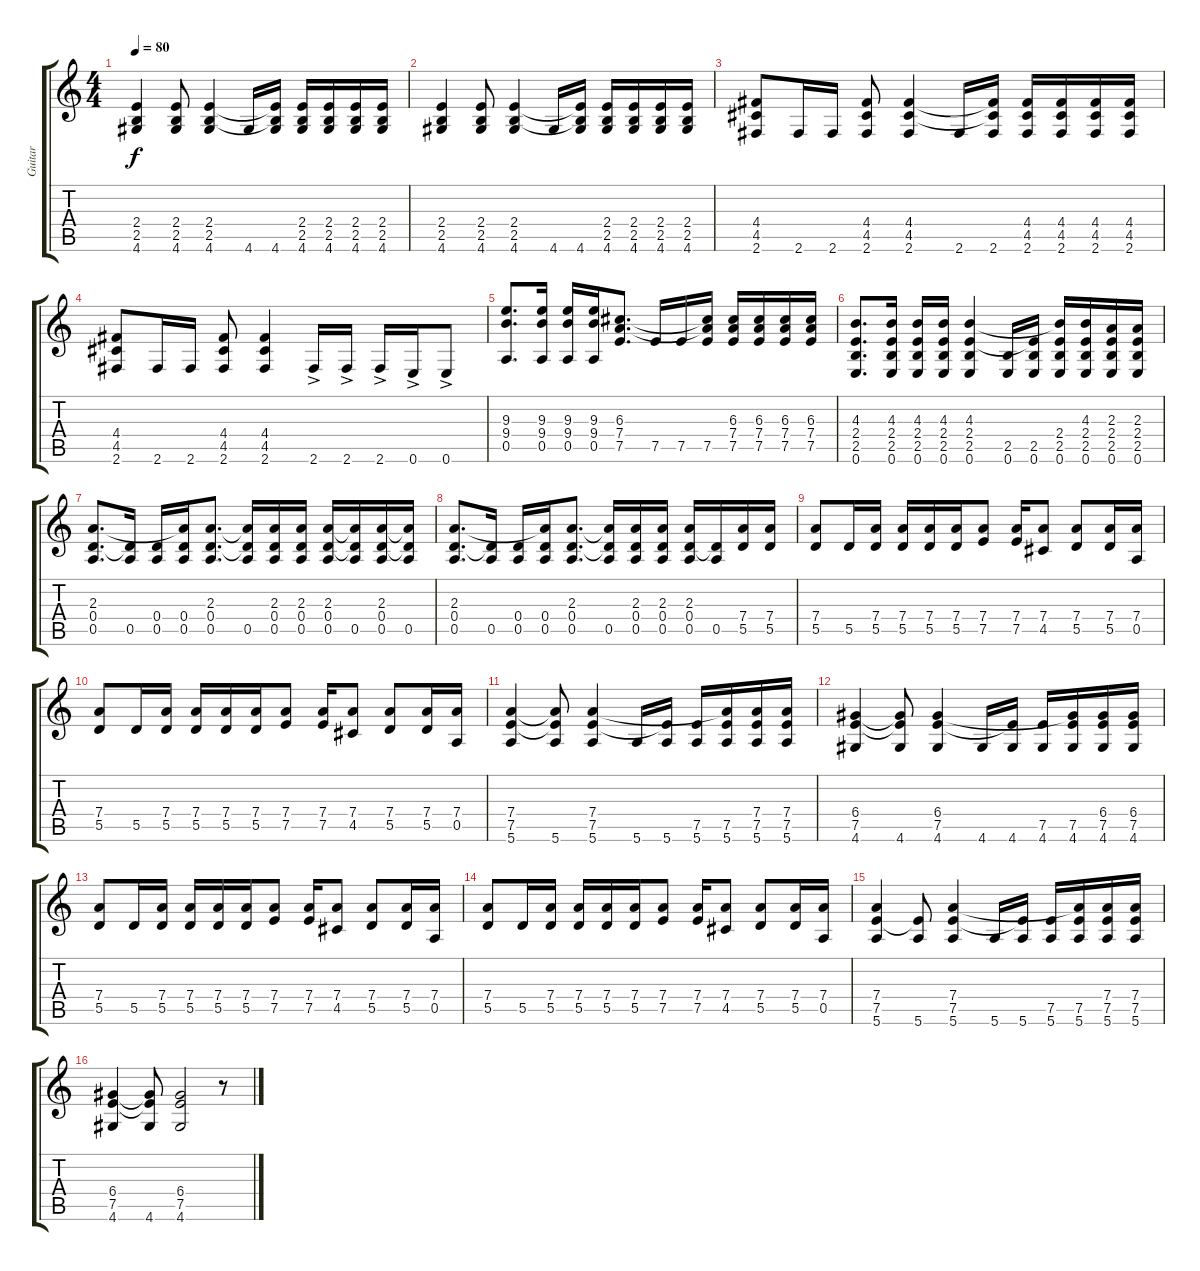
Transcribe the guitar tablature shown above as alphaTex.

\track ("Guitar" "Guitar") {instrument electricguitarclean}
\staff {score tabs}
\tuning (E4 B3 G3 D3 A2 E2) {hide}
\ts (4 4)
\tempo 80
\clef g2
\ks c
(2.4 2.5 4.6).4{dy f} (2.4 2.5 4.6).8 (2.4 2.5 4.6).4 4.6.16 (2.4{t} 2.5{t} 4.6).16 (2.4 2.5 4.6).16 (2.4 2.5 4.6).16 (2.4 2.5 4.6).16 (2.4 2.5 4.6).16 |
(2.4 2.5 4.6).4 (2.4 2.5 4.6).8 (2.4 2.5 4.6).4 4.6.16 (2.4{t} 2.5{t} 4.6).16 (2.4 2.5 4.6).16 (2.4 2.5 4.6).16 (2.4 2.5 4.6).16 (2.4 2.5 4.6).16 |
(4.4 4.5 2.6).8 2.6.16 2.6.16 (4.4 4.5 2.6).8 (4.4 4.5 2.6).4 2.6.16 (4.4{t} 4.5{t} 2.6).16 (4.4 4.5 2.6).16 (4.4 4.5 2.6).16 (4.4 4.5 2.6).16 (4.4 4.5 2.6).16 |
(4.4 4.5 2.6).8 2.6.16 2.6.16 (4.4 4.5 2.6).8 (4.4 4.5 2.6).4 2.6{ac}.16 2.6{ac}.16 2.6{ac}.16 0.6{ac}.16 0.6{ac}.8 |
(9.3 9.4 0.5).8{d} (9.3 9.4 0.5).16 (9.3 9.4 0.5).16 (9.3 9.4 0.5).16 (6.3 7.4 7.5).8{d} 7.5.16 7.5.16 (6.3{t} 7.4{t} 7.5).16 (6.3 7.4 7.5).16 (6.3 7.4 7.5).16 (6.3 7.4 7.5).16 (6.3 7.4 7.5).16 |
(4.3 2.4 2.5 0.6).8{d} (4.3 2.4 2.5 0.6).16 (4.3 2.4 2.5 0.6).16 (4.3 2.4 2.5 0.6).16 (4.3 2.4 2.5 0.6).4 (2.5 0.6).16 (2.4{t} 2.5 0.6).16 (4.3{t} 2.4 2.5 0.6).16 (4.3 2.4 2.5 0.6).16 (2.3 2.4 2.5 0.6).16 (2.3 2.4 2.5 0.6).16 |
(2.3 0.4 0.5).8{d} (0.4{t} 0.5).16 (0.4 0.5).16 (2.3{t} 0.4 0.5).16 (2.3 0.4 0.5).8{d} (2.3{t} 0.4{t} 0.5).16 (2.3 0.4 0.5).16 (2.3 0.4 0.5).16 (2.3 0.4 0.5).16 (2.3{t} 0.4{t} 0.5).16 (2.3 0.4 0.5).16 (2.3{t} 0.4{t} 0.5).16 |
(2.3 0.4 0.5).8{d} (0.4{t} 0.5).16 (0.4 0.5).16 (2.3{t} 0.4 0.5).16 (2.3 0.4 0.5).8{d} (2.3{t} 0.4{t} 0.5).16 (2.3 0.4 0.5).16 (2.3 0.4 0.5).16 (2.3 0.4 0.5).16 (0.4{t} 0.5).16 (7.4 5.5).16 (7.4 5.5).16 |
(7.4 5.5).8 5.5.16 (7.4 5.5).16 (7.4 5.5).16 (7.4 5.5).16 (7.4 5.5).16 (7.4 7.5).8 (7.4 7.5).16 (7.4 4.5).8 (7.4 5.5).8 (7.4 5.5).16 (7.4 0.5).16 |
(7.4 5.5).8 5.5.16 (7.4 5.5).16 (7.4 5.5).16 (7.4 5.5).16 (7.4 5.5).16 (7.4 7.5).8 (7.4 7.5).16 (7.4 4.5).8 (7.4 5.5).8 (7.4 5.5).16 (7.4 0.5).16 |
(7.4 7.5 5.6).4 (7.4{t} 7.5{t} 5.6).8 (7.4 7.5 5.6).4 5.6.16 (7.5{t} 5.6).16 (7.5 5.6).16 (7.4{t} 7.5 5.6).16 (7.4 7.5 5.6).16 (7.4 7.5 5.6).16 |
(6.4 7.5 4.6).4 (6.4{t} 7.5{t} 4.6).8 (6.4 7.5 4.6).4 4.6.16 (7.5{t} 4.6).16 (7.5 4.6).16 (6.4{t} 7.5 4.6).16 (6.4 7.5 4.6).16 (6.4 7.5 4.6).16 |
(7.4 5.5).8 5.5.16 (7.4 5.5).16 (7.4 5.5).16 (7.4 5.5).16 (7.4 5.5).16 (7.4 7.5).8 (7.4 7.5).16 (7.4 4.5).8 (7.4 5.5).8 (7.4 5.5).16 (7.4 0.5).16 |
(7.4 5.5).8 5.5.16 (7.4 5.5).16 (7.4 5.5).16 (7.4 5.5).16 (7.4 5.5).16 (7.4 7.5).8 (7.4 7.5).16 (7.4 4.5).8 (7.4 5.5).8 (7.4 5.5).16 (7.4 0.5).16 |
(7.4 7.5 5.6).4 (7.5{t} 5.6).8 (7.4 7.5 5.6).4 5.6.16 (7.5{t} 5.6).16 (7.5 5.6).16 (7.4{t} 7.5 5.6).16 (7.4 7.5 5.6).16 (7.4 7.5 5.6).16 |
(6.4 7.5 4.6).4 (6.4{t} 7.5{t} 4.6).8 (6.4 7.5 4.6).2 r.8
